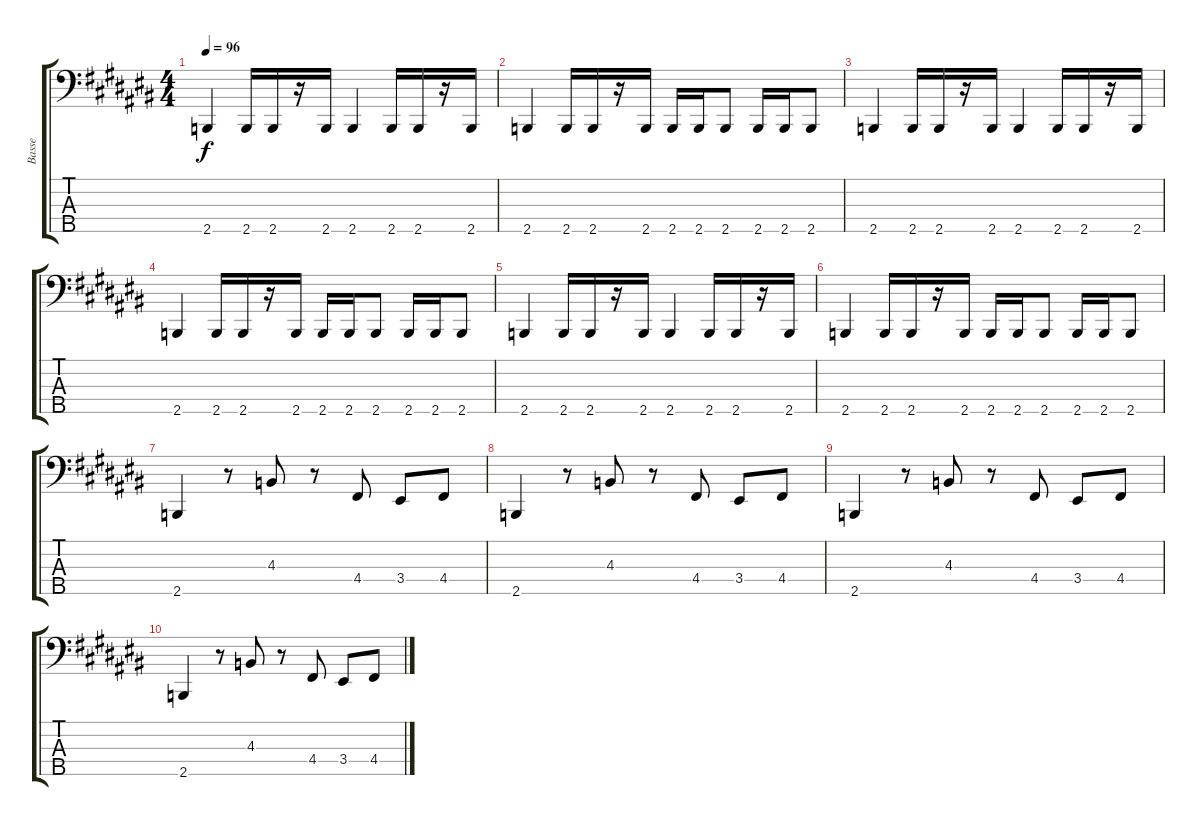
\track ("Basse" "Basse") {instrument slapbass1}
\staff {score tabs}
\tuning (F2 C2 G1 D1 A0) {hide}
\ts (4 4)
\tempo 96
\clef f4
\ks c#
2.5.4{dy f} 2.5.16 2.5.16 r.16 2.5.16 2.5.4 2.5.16 2.5.16 r.16 2.5.16 |
2.5.4 2.5.16 2.5.16 r.16 2.5.16 2.5.16 2.5.16 2.5.8 2.5.16 2.5.16 2.5.8 |
2.5.4 2.5.16 2.5.16 r.16 2.5.16 2.5.4 2.5.16 2.5.16 r.16 2.5.16 |
2.5.4 2.5.16 2.5.16 r.16 2.5.16 2.5.16 2.5.16 2.5.8 2.5.16 2.5.16 2.5.8 |
2.5.4 2.5.16 2.5.16 r.16 2.5.16 2.5.4 2.5.16 2.5.16 r.16 2.5.16 |
2.5.4 2.5.16 2.5.16 r.16 2.5.16 2.5.16 2.5.16 2.5.8 2.5.16 2.5.16 2.5.8 |
2.5.4 r.8 4.3.8 r.8 4.4.8 3.4.8 4.4.8 |
2.5.4 r.8 4.3.8 r.8 4.4.8 3.4.8 4.4.8 |
2.5.4 r.8 4.3.8 r.8 4.4.8 3.4.8 4.4.8 |
2.5.4 r.8 4.3.8 r.8 4.4.8 3.4.8 4.4.8
